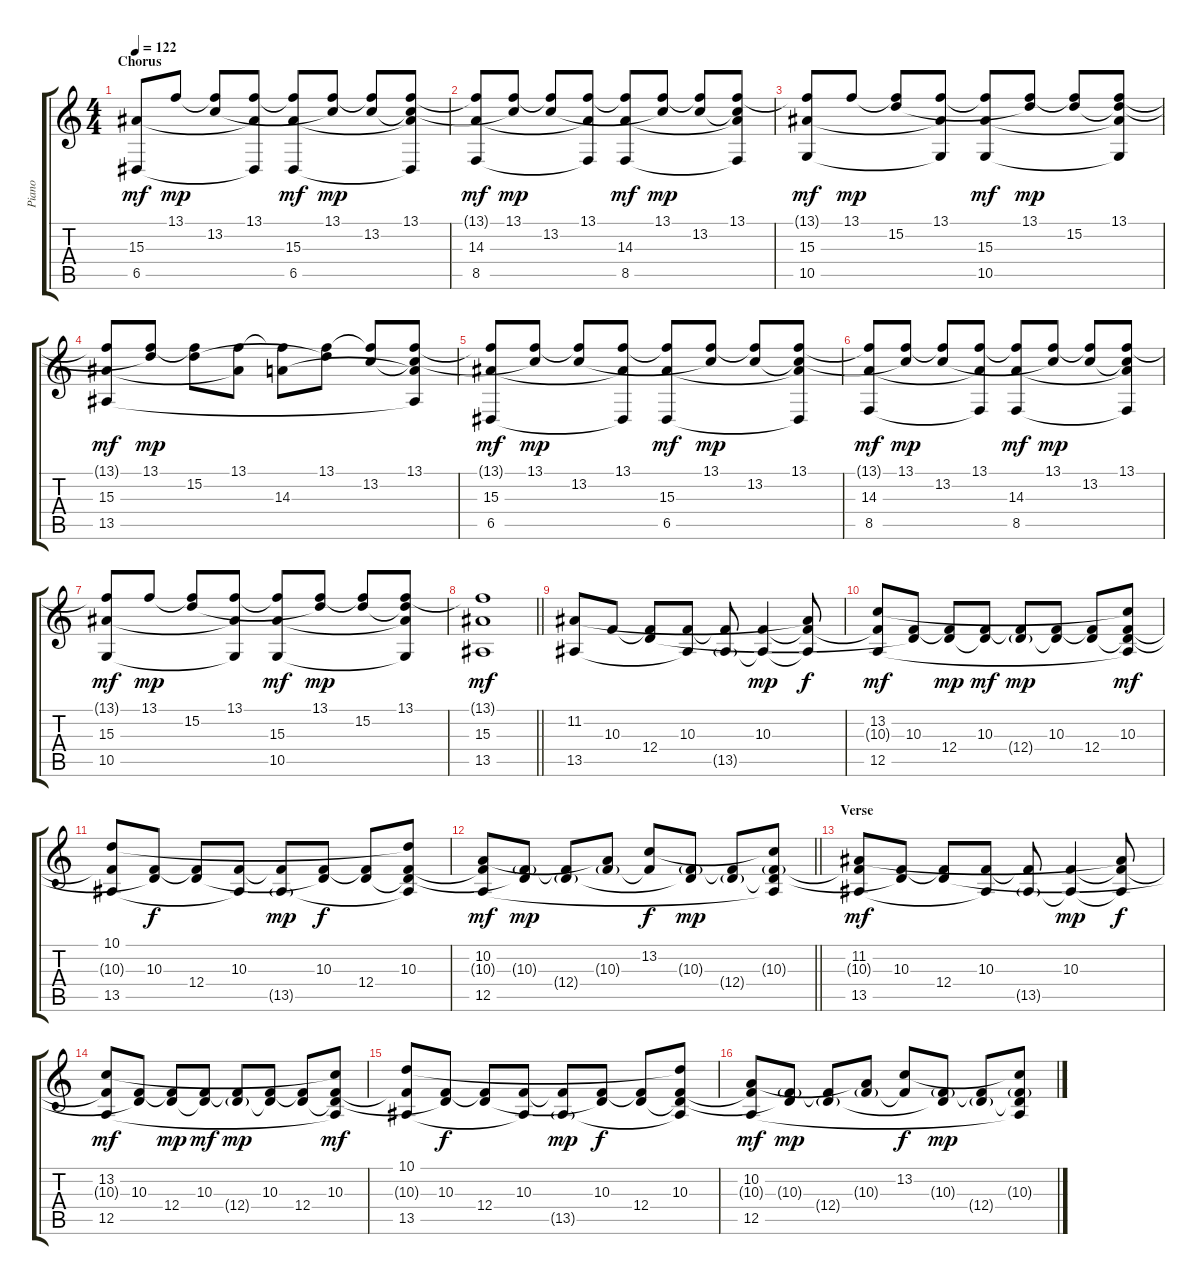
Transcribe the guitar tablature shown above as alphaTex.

\track ("Piano" "Piano") {instrument brightacousticpiano}
\staff {score tabs}
\tuning (E4 B3 G3 D3 A2 E2) {hide}
\ts (4 4)
\section ("" "Chorus")
\tempo 122
\clef g2
\ks c
(15.3 6.5).8{dy mf} 13.1.8{dy mp} (13.1{t} 13.2).8 (13.1 15.3{t} 6.5{t}).8 (13.1{t} 15.3 6.5).8{dy mf} (13.1 13.2{t}).8{dy mp} (13.1{t} 13.2).8 (13.1 13.2{t} 15.3{t} 6.5{t}).8 |
(13.1{t} 14.3 8.5).8{dy mf} (13.1 13.2{t}).8{dy mp} (13.1{t} 13.2).8 (13.1 14.3{t} 8.5{t}).8 (13.1{t} 14.3 8.5).8{dy mf} (13.1 13.2{t}).8{dy mp} (13.1{t} 13.2).8 (13.1 13.2{t} 14.3{t} 8.5{t}).8 |
(13.1{t} 15.3 10.5).8{dy mf} 13.1.8{dy mp} (13.1{t} 15.2).8 (13.1 15.3{t} 10.5{t}).8 (13.1{t} 15.3 10.5).8{dy mf} (13.1 15.2{t}).8{dy mp} (13.1{t} 15.2).8 (13.1 15.2{t} 15.3{t} 10.5{t}).8 |
(13.1{t} 15.3 13.5).8{dy mf} (13.1 15.2{t}).8{dy mp} (13.1{t} 15.2).8 (13.1 15.3{t}).8 (13.1{t} 14.3).8 (13.1 15.2{t}).8 (13.1{t} 13.2).8 (13.1 13.2{t} 14.3{t} 13.5{t}).8 |
(13.1{t} 15.3 6.5).8{dy mf} (13.1 13.2{t}).8{dy mp} (13.1{t} 13.2).8 (13.1 15.3{t} 6.5{t}).8 (13.1{t} 15.3 6.5).8{dy mf} (13.1 13.2{t}).8{dy mp} (13.1{t} 13.2).8 (13.1 13.2{t} 15.3{t} 6.5{t}).8 |
(13.1{t} 14.3 8.5).8{dy mf} (13.1 13.2{t}).8{dy mp} (13.1{t} 13.2).8 (13.1 14.3{t} 8.5{t}).8 (13.1{t} 14.3 8.5).8{dy mf} (13.1 13.2{t}).8{dy mp} (13.1{t} 13.2).8 (13.1 13.2{t} 14.3{t} 8.5{t}).8 |
(13.1{t} 15.3 10.5).8{dy mf} 13.1.8{dy mp} (13.1{t} 15.2).8 (13.1 15.3{t} 10.5{t}).8 (13.1{t} 15.3 10.5).8{dy mf} (13.1 15.2{t}).8{dy mp} (13.1{t} 15.2).8 (13.1 15.2{t} 15.3{t} 10.5{t}).8 |
\barLineRight lightlight
(13.1{t} 15.3 13.5).1{dy mf} |
(11.2 13.5).8 10.3.8 (10.3{t} 12.4).8 (10.3 13.5{t}).8 (10.3{t} 13.5{g}).8 (10.3 13.5{t}).4{dy mp} (11.2{t} 10.3{t} 13.5{t}).8{dy f} |
(13.2 10.3{t} 12.5).8{dy mf} (10.3 12.4{t}).8 (10.3{t} 12.4).8{dy mp} (10.3 12.4{t}).8{dy mf} (10.3{t} 12.4{g}).8{dy mp} (10.3 12.4{t}).8 (10.3{t} 12.4).8 (13.2{t} 10.3 12.4{t} 12.5{t}).8{dy mf} |
(10.1 10.3{t} 13.5).8 (10.3 12.4{t}).8{dy f} (10.3{t} 12.4).8 (10.3 13.5{t}).8 (10.3{t} 13.5{g}).8{dy mp} (10.3 12.4{t}).8{dy f} (10.3{t} 12.4).8 (10.1{t} 10.3 12.4{t} 13.5{t}).8 |
\barLineRight lightlight
(10.2 10.3{t} 12.5).8{dy mf} (10.3{g} 12.4{t}).8{dy mp} (10.3{t} 12.4{g}).8 (10.2{t} 10.3{g}).8 (13.2 10.3{t}).8{dy f} (10.3{g} 12.4{t}).8{dy mp} (10.3{t} 12.4{g}).8 (13.2{t} 10.3{g} 12.4{t} 12.5{t}).8 |
\section ("" "Verse")
(11.2 10.3{t} 13.5).8{dy mf} (10.3 12.4{t}).8 (10.3{t} 12.4).8 (10.3 13.5{t}).8 (10.3{t} 13.5{g}).8 (10.3 13.5{t}).4{dy mp} (11.2{t} 10.3{t} 13.5{t}).8{dy f} |
(13.2 10.3{t} 12.5).8{dy mf} (10.3 12.4{t}).8 (10.3{t} 12.4).8{dy mp} (10.3 12.4{t}).8{dy mf} (10.3{t} 12.4{g}).8{dy mp} (10.3 12.4{t}).8 (10.3{t} 12.4).8 (13.2{t} 10.3 12.4{t} 12.5{t}).8{dy mf} |
(10.1 10.3{t} 13.5).8 (10.3 12.4{t}).8{dy f} (10.3{t} 12.4).8 (10.3 13.5{t}).8 (10.3{t} 13.5{g}).8{dy mp} (10.3 12.4{t}).8{dy f} (10.3{t} 12.4).8 (10.1{t} 10.3 12.4{t} 13.5{t}).8 |
(10.2 10.3{t} 12.5).8{dy mf} (10.3{g} 12.4{t}).8{dy mp} (10.3{t} 12.4{g}).8 (10.2{t} 10.3{g}).8 (13.2 10.3{t}).8{dy f} (10.3{g} 12.4{t}).8{dy mp} (10.3{t} 12.4{g}).8 (13.2{t} 10.3{g} 12.4{t} 12.5{t}).8
